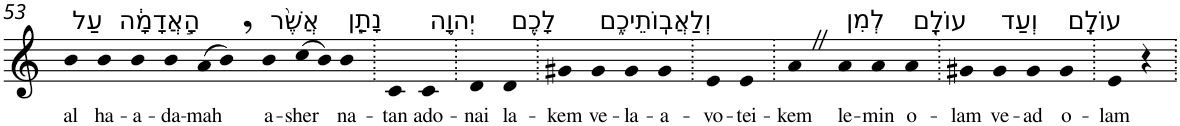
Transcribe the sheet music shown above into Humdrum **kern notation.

**kern	**text
*part1	*part1
*staff1	*staff1
*I"Piano	*
*I'Pno	*
!!LO:PB:g=z
*clefG2	*
*k[]	*
=53	=53
!LO:TX:a:t=עַל	!
!	!LO:LY:b
4b	al
!LO:TX:a:t=הָ֣אֲדָמָ֔ה	!
!	!LO:LY:b
4b	ha-
!	!LO:LY:b
4b	-a-
!	!LO:LY:b
4b	-da-
!	!LO:LY:b
(>8a	-mah
8b,)	.
!LO:TX:a:t=אֲשֶׁ֨ר	!
!	!LO:LY:b
4b	a-
!	!LO:LY:b
(>8cc	-sher
8b)	.
!LO:TX:a:t=נָתַ֧ן	!
!	!LO:LY:b
4b	na-
=54.	=54.
!	!LO:LY:b
4c	-tan
!LO:TX:a:t=יְהוָ֛ה	!
!	!LO:LY:b
4c	ado-
=55.	=55.
!	!LO:LY:b
4d	-nai
!LO:TX:a:t=לָכֶ֖ם	!
!	!LO:LY:b
4d	la-
=56.	=56.
!	!LO:LY:b
4g#X	-kem
!LO:TX:a:t=וְלַאֲבֽוֹתֵיכֶ֑ם	!
!	!LO:LY:b
4g#	ve-
!	!LO:LY:b
4g#	-la-
!	!LO:LY:b
4g#	-a-
=57.	=57.
!	!LO:LY:b
4e	-vo-
!	!LO:LY:b
4e	-tei-
=58.	=58.
!	!LO:LY:b
4aZ	-kem
!LO:TX:a:t=לְמִן	!
!	!LO:LY:b
4a	le-
!	!LO:LY:b
4a	-min
!LO:TX:a:t=עוֹלָ֖ם	!
!	!LO:LY:b
4a	o-
=59.	=59.
!	!LO:LY:b
4g#X	-lam
!LO:TX:a:t=וְעַד	!
!	!LO:LY:b
4g#	ve-
!	!LO:LY:b
4g#	-ad
!LO:TX:a:t=עוֹלָֽם	!
!	!LO:LY:b
4g#	o-
=60.	=60.
!	!LO:LY:b
4e	-lam
4r	.
=.	=.
*-	*-
